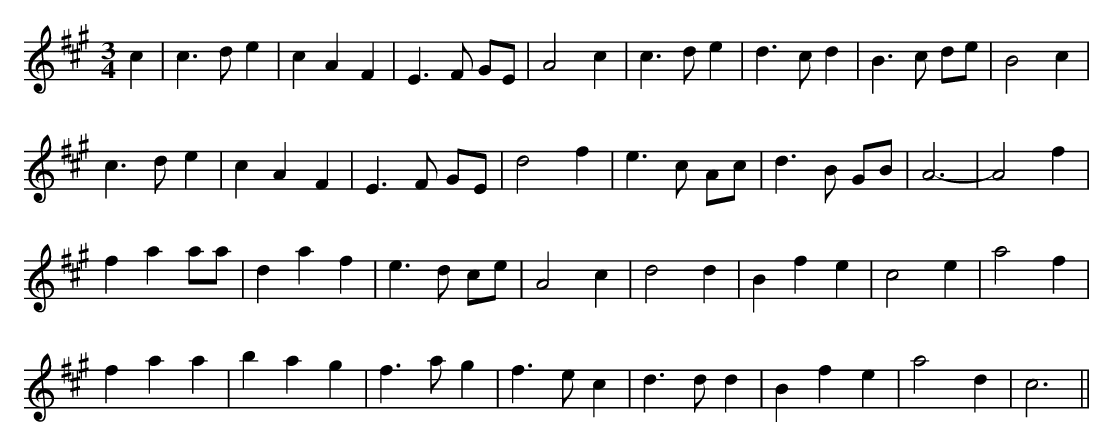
X:1
M:3/4
K:A
c2|c3 d e2|c2 A2 F2|E3 F GE|A4 c2|c3 d e2|d3 c d2|B3 c de|B4 c2|
c3 d e2|c2 A2 F2|E3 F GE|d4 f2|e3 c Ac|d3 B GB|A6 -|A4 f2|
f2 a2 aa|d2 a2 f2|e3 d ce|A4 c2|d4 d2|B2 f2 e2|c4 e2|a4 f2|
f2 a2 a2|b2 a2 g2|f3 a g2|f3 e c2|d3 d d2|B2 f2 e2|a4 d2|c6||
